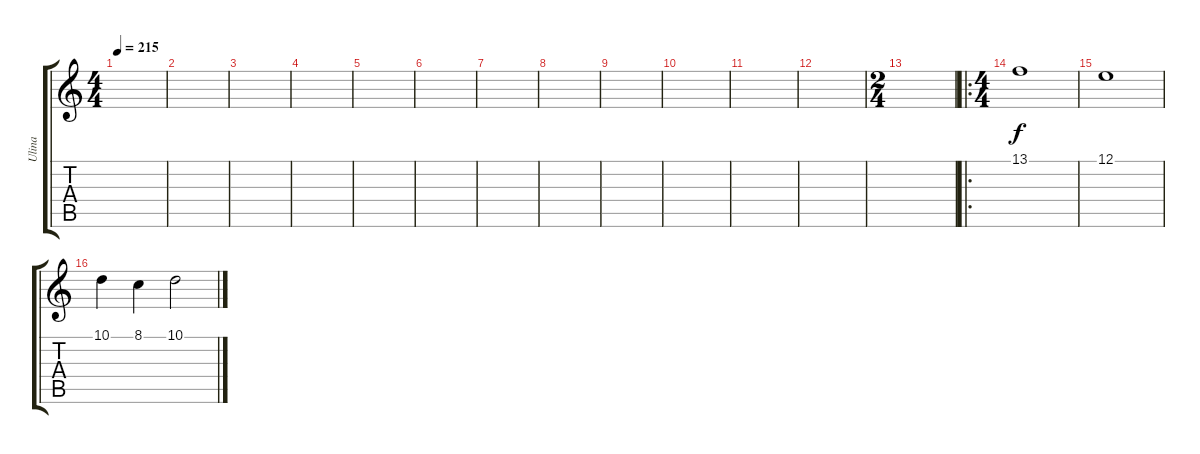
\track ("Ulina" "Ulina") {instrument ocarina}
\staff {score tabs}
\tuning (E4 B3 G3 D3 A2 E2) {hide}
\ts (4 4)
\tempo 215
\clef g2
\ks c
|
|
|
|
|
|
|
|
|
|
|
|
\ts (2 4)
|
\ro
\ts (4 4)
13.1.1 |
12.1.1 |
10.1.4 8.1.4 10.1.2
